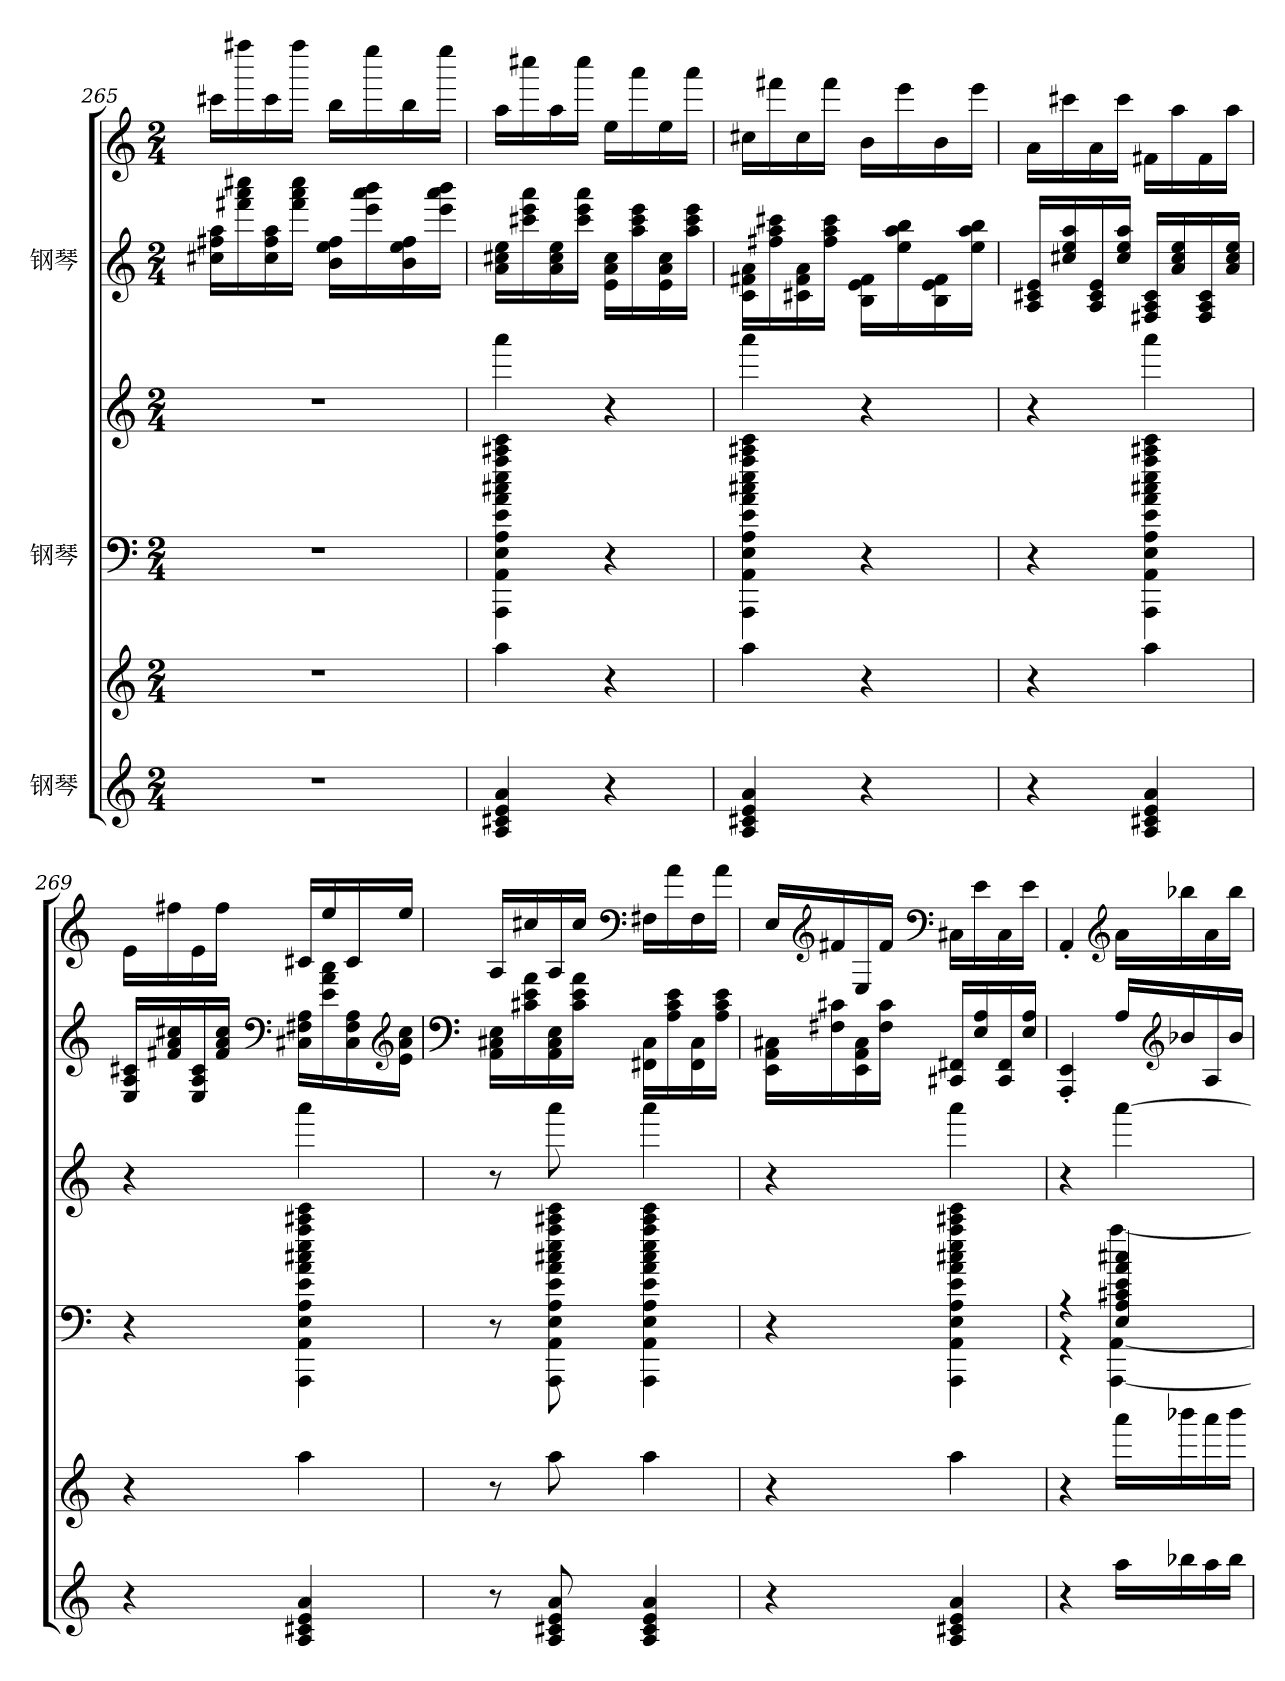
**kern	**kern	**kern	**kern	**kern	**kern
*part3	*part3	*part2	*part2	*part1	*part1
*staff6	*staff5	*staff4	*staff3	*staff2	*staff1
*I"钢琴	*	*I"钢琴	*	*I"钢琴	*
!!LO:LB:g=z
*clefG2	*clefG2	*clefF4	*clefG2	*clefG2	*clefG2
*k[]	*k[]	*k[]	*k[]	*k[]	*k[]
*M2/4	*M2/4	*M2/4	*M2/4	*M2/4	*M2/4
=265	=265	=265	=265	=265	=265
2r	2r	2r	2r	16cc#X\ 16ff#X\ 16aa\LL	16ccc#X\LL
.	.	.	.	16fff#X\ 16aaa\ 16cccc#X\	16ffff#X\
.	.	.	.	16cc#\ 16ff#\ 16aa\	16ccc#\
.	.	.	.	16fff#\ 16aaa\ 16cccc#\JJ	16ffff#\JJ
.	.	.	.	16b\ 16ee\ 16ff#\LL	16bb\LL
.	.	.	.	16eee\ 16aaa\ 16bbb\	16eeee\
.	.	.	.	16b\ 16ee\ 16ff#\	16bb\
.	.	.	.	16eee\ 16aaa\ 16bbb\JJ	16eeee\JJ
=266	=266	=266	=266	=266	=266
4A/ 4c#X/ 4e/ 4a/	4aa\	4AAA\ 4AA\ 4E\ 4A\ 4e\ 4a\ 4cc#X\ 4ee\ 4aa\ 4ccc#X\ 4eee\	4aaa\	16a\ 16cc#X\ 16ee\LL	16aa\LL
.	.	.	.	16ccc#X\ 16eee\ 16aaa\	16cccc#X\
.	.	.	.	16a\ 16cc#\ 16ee\	16aa\
.	.	.	.	16ccc#\ 16eee\ 16aaa\JJ	16cccc#\JJ
4r	4r	4r	4r	16e\ 16a\ 16cc#\LL	16ee\LL
.	.	.	.	16aa\ 16ccc#\ 16eee\	16aaa\
.	.	.	.	16e\ 16a\ 16cc#\	16ee\
.	.	.	.	16aa\ 16ccc#\ 16eee\JJ	16aaa\JJ
=267	=267	=267	=267	=267	=267
4A/ 4c#X/ 4e/ 4a/	4aa\	4AAA\ 4AA\ 4E\ 4A\ 4e\ 4a\ 4cc#X\ 4ee\ 4aa\ 4ccc#X\ 4eee\	4aaa\	16c\ 16f#X\ 16a\LL	16cc#X\LL
.	.	.	.	16ff#X\ 16aa\ 16ccc#X\	16fff#X\
.	.	.	.	16c#X\ 16f#\ 16a\	16cc#\
.	.	.	.	16ff#\ 16aa\ 16ccc#\JJ	16fff#\JJ
4r	4r	4r	4r	16B\ 16e\ 16f#\LL	16b\LL
.	.	.	.	16ee\ 16aa\ 16bb\	16eee\
.	.	.	.	16B\ 16e\ 16f#\	16b\
.	.	.	.	16ee\ 16aa\ 16bb\JJ	16eee\JJ
!!LO:PB:g=z
=268	=268	=268	=268	=268	=268
4r	4r	4r	4r	16A/ 16c#X/ 16e/LL	16a\LL
.	.	.	.	16cc#X/ 16ee/ 16aa/	16ccc#X\
.	.	.	.	16A/ 16c#/ 16e/	16a\
.	.	.	.	16cc#/ 16ee/ 16aa/JJ	16ccc#\JJ
4A/ 4c#X/ 4e/ 4a/	4aa\	4AAA\ 4AA\ 4E\ 4A\ 4e\ 4a\ 4cc#X\ 4ee\ 4aa\ 4ccc#X\ 4eee\	4aaa\	16F#X/ 16A/ 16c#/LL	16f#X\LL
.	.	.	.	16a/ 16cc#/ 16ee/	16aa\
.	.	.	.	16F#/ 16A/ 16c#/	16f#\
.	.	.	.	16a/ 16cc#/ 16ee/JJ	16aa\JJ
=269	=269	=269	=269	=269	=269
4r	4r	4r	4r	16E/ 16A/ 16c#X/LL	16e\LL
.	.	.	.	16f#X/ 16a/ 16cc#X/	16ff#X\
.	.	.	.	16E/ 16A/ 16c#/	16e\
.	.	.	.	16f#/ 16a/ 16cc#/JJ	16ff#\JJ
*	*	*	*	*clefF4	*
4A/ 4c#X/ 4e/ 4a/	4aa\	4AAA\ 4AA\ 4E\ 4A\ 4e\ 4a\ 4cc#X\ 4ee\ 4aa\ 4ccc#X\ 4eee\	4aaa\	16C#X\ 16F#X\ 16A\LL	16c#X/LL
.	.	.	.	16e\ 16a\ 16cc#\	16ee/
.	.	.	.	16C#\ 16F#\ 16A\	16c#/
*	*	*	*	*clefG2	*
.	.	.	.	16e\ 16a\ 16cc#\JJ	16ee/JJ
=270	=270	=270	=270	=270	=270
*	*	*	*	*clefF4	*
8r	8r	8r	8r	16AA\ 16C#X\ 16E\LL	16A/LL
.	.	.	.	16c#X\ 16e\ 16a\	16cc#X/
8A/ 8c#X/ 8e/ 8a/	8aa\	8AAA\ 8AA\ 8E\ 8A\ 8e\ 8a\ 8cc#X\ 8ee\ 8aa\ 8ccc#X\ 8eee\	8aaa\	16AA\ 16C#\ 16E\	16A/
.	.	.	.	16c#\ 16e\ 16a\JJ	16cc#/JJ
*	*	*	*	*	*clefF4
4A/ 4c#/ 4e/ 4a/	4aa\	4AAA\ 4AA\ 4E\ 4A\ 4e\ 4a\ 4cc#\ 4ee\ 4aa\ 4ccc#\ 4eee\	4aaa\	16FF#X\ 16C#\LL	16F#X\LL
.	.	.	.	16A\ 16c#\ 16e\	16a\
.	.	.	.	16FF#\ 16C#\	16F#\
.	.	.	.	16A\ 16c#\ 16e\JJ	16a\JJ
!!LO:LB:g=z
=271	=271	=271	=271	=271	=271
4r	4r	4r	4r	16EE\ 16AA\ 16C#X\LL	16E/LL
*	*	*	*	*	*clefG2
.	.	.	.	16F#X\ 16c#X\	16f#X/
.	.	.	.	16EE\ 16AA\ 16C#\	16E/
.	.	.	.	16F#\ 16c#\JJ	16f#/JJ
*	*	*	*	*	*clefF4
4A/ 4c#X/ 4e/ 4a/	4aa\	4AAA\ 4AA\ 4E\ 4A\ 4e\ 4a\ 4cc#X\ 4ee\ 4aa\ 4ccc#X\ 4eee\	4aaa\	16CC#X/ 16FF#X/LL	16C#X\LL
.	.	.	.	16E/ 16A/	16e\
.	.	.	.	16CC#/ 16FF#/	16C#\
.	.	.	.	16E/ 16A/JJ	16e\JJ
=272	=272	=272	=272	=272	=272
*	*	*^	*	*	*
4r	4r	4r	4r	4r	4AAA/' 4EE/'	4AA'/
*	*	*	*	*	*	*clefG2
16aa\LL	16aaa\LL	4E/ 4A/ 4c#X/ 4e/ 4a/ 4cc#X/	[4AAA\ [4AA\ [4aa\	[4aaa\	16A/LL	16a\LL
*	*	*	*	*	*clefG2	*
16bb-X\	16bbb-X\	.	.	.	16b-X/	16bb-X\
16aa\	16aaa\	.	.	.	16A/	16a\
16bb-\JJ	16bbb-\JJ	.	.	.	16b-/JJ	16bb-\JJ
*	*	*v	*v	*	*	*
=	=	=	=	=	=
*-	*-	*-	*-	*-	*-
